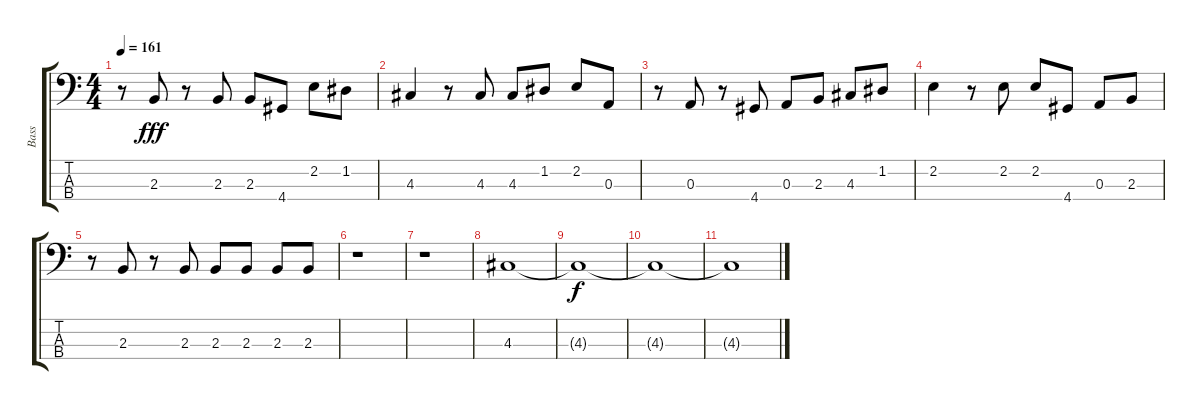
\track ("Bass" "Bass") {instrument electricbasspick}
\staff {score tabs}
\tuning (G2 D2 A1 E1) {hide}
\ts (4 4)
\tempo 161
\clef f4
\ks c
r.8{dy fff} 2.3.8 r.8 2.3.8 2.3.8 4.4.8 2.2.8 1.2.8 |
4.3.4 r.8 4.3.8 4.3.8 1.2.8 2.2.8 0.3.8 |
r.8 0.3.8 r.8 4.4.8 0.3.8 2.3.8 4.3.8 1.2.8 |
2.2.4 r.8 2.2.8 2.2.8 4.4.8 0.3.8 2.3.8 |
r.8 2.3.8 r.8 2.3.8 2.3.8 2.3.8 2.3.8 2.3.8 |
r.1 |
r.1 |
4.3.1 |
4.3{t}.1{dy f} |
4.3{t}.1 |
4.3{t}.1
